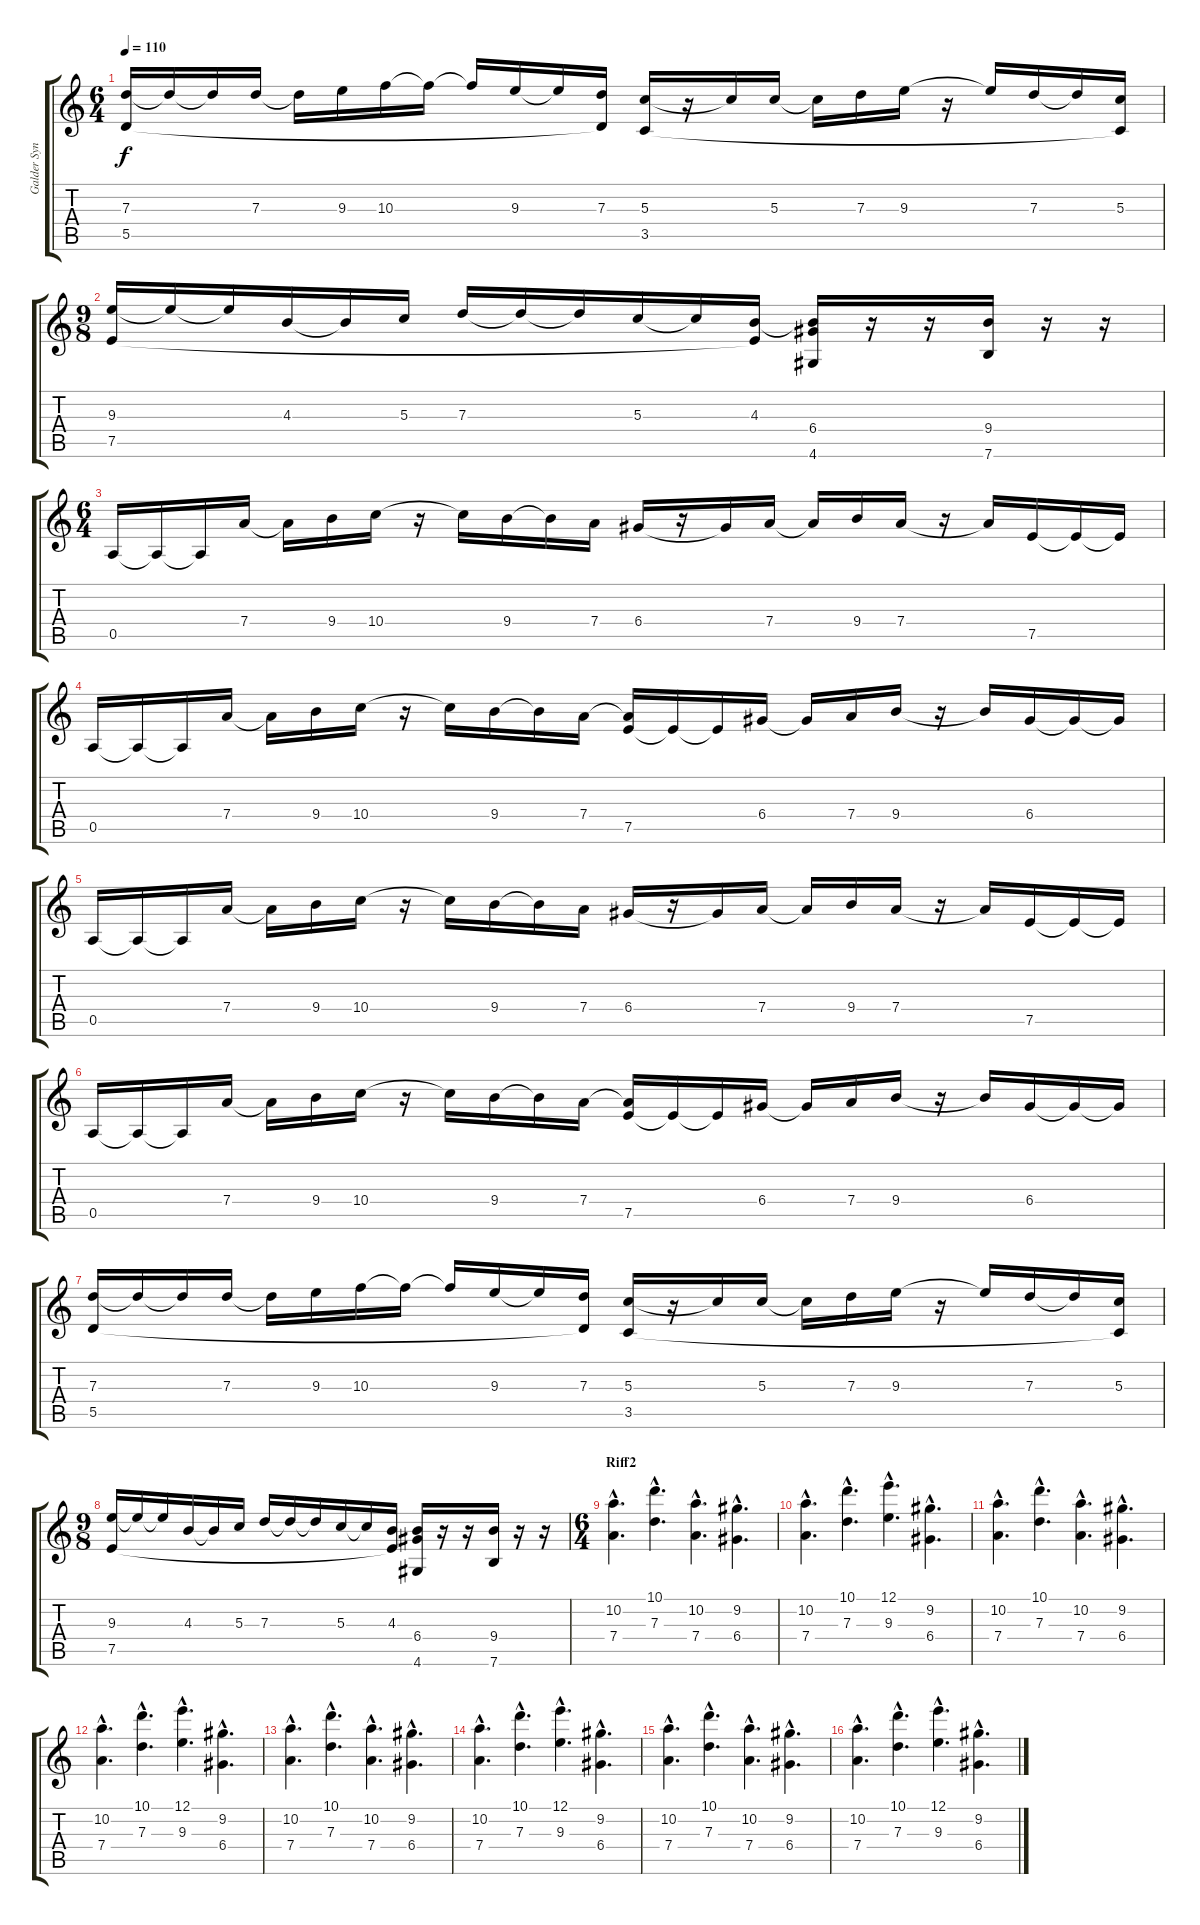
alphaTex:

\track ("Galder SynthStrings" "Galder Syn") {instrument stringensemble1}
\staff {score tabs}
\tuning (E5 B4 G4 D4 A3 E3) {hide}
\ts (6 4)
\tempo 110
\clef g2
\ks c
(7.3 5.5).16{dy f} 7.3{t}.16 7.3{t}.16 7.3.16 7.3{t}.16 9.3.16 10.3.16 10.3{t}.16 10.3{t}.16 9.3.16 9.3{t}.16 (7.3 5.5{t}).16 (5.3 3.5).16 r.16 5.3{t}.16 5.3.16 5.3{t}.16 7.3.16 9.3.16 r.16 9.3{t}.16 7.3.16 7.3{t}.16 (5.3 3.5{t}).16 |
\ts (9 8)
(9.3 7.5).16 9.3{t}.16 9.3{t}.16 4.3.16 4.3{t}.16 5.3.16 7.3.16 7.3{t}.16 7.3{t}.16 5.3.16 5.3{t}.16 (4.3 7.5{t}).16 (4.3{t} 6.4 4.6).16 r.16 r.16 (9.4 7.6).16 r.16 r.16 |
\ts (6 4)
0.5.16 0.5{t}.16 0.5{t}.16 7.4.16 7.4{t}.16 9.4.16 10.4.16 r.16 10.4{t}.16 9.4.16 9.4{t}.16 7.4.16 6.4.16 r.16 6.4{t}.16 7.4.16 7.4{t}.16 9.4.16 7.4.16 r.16 7.4{t}.16 7.5.16 7.5{t}.16 7.5{t}.16 |
0.5.16 0.5{t}.16 0.5{t}.16 7.4.16 7.4{t}.16 9.4.16 10.4.16 r.16 10.4{t}.16 9.4.16 9.4{t}.16 7.4.16 (7.4{t} 7.5).16 7.5{t}.16 7.5{t}.16 6.4.16 6.4{t}.16 7.4.16 9.4.16 r.16 9.4{t}.16 6.4.16 6.4{t}.16 6.4{t}.16 |
0.5.16 0.5{t}.16 0.5{t}.16 7.4.16 7.4{t}.16 9.4.16 10.4.16 r.16 10.4{t}.16 9.4.16 9.4{t}.16 7.4.16 6.4.16 r.16 6.4{t}.16 7.4.16 7.4{t}.16 9.4.16 7.4.16 r.16 7.4{t}.16 7.5.16 7.5{t}.16 7.5{t}.16 |
0.5.16 0.5{t}.16 0.5{t}.16 7.4.16 7.4{t}.16 9.4.16 10.4.16 r.16 10.4{t}.16 9.4.16 9.4{t}.16 7.4.16 (7.4{t} 7.5).16 7.5{t}.16 7.5{t}.16 6.4.16 6.4{t}.16 7.4.16 9.4.16 r.16 9.4{t}.16 6.4.16 6.4{t}.16 6.4{t}.16 |
(7.3 5.5).16 7.3{t}.16 7.3{t}.16 7.3.16 7.3{t}.16 9.3.16 10.3.16 10.3{t}.16 10.3{t}.16 9.3.16 9.3{t}.16 (7.3 5.5{t}).16 (5.3 3.5).16 r.16 5.3{t}.16 5.3.16 5.3{t}.16 7.3.16 9.3.16 r.16 9.3{t}.16 7.3.16 7.3{t}.16 (5.3 3.5{t}).16 |
\ts (9 8)
(9.3 7.5).16 9.3{t}.16 9.3{t}.16 4.3.16 4.3{t}.16 5.3.16 7.3.16 7.3{t}.16 7.3{t}.16 5.3.16 5.3{t}.16 (4.3 7.5{t}).16 (4.3{t} 6.4 4.6).16 r.16 r.16 (9.4 7.6).16 r.16 r.16 |
\ts (6 4)
\section ("" "Riff2")
(10.2{hac} 7.4{hac}).4{d volume 10} (10.1{hac} 7.3{hac}).4{d} (10.2{hac} 7.4{hac}).4{d} (9.2{hac} 6.4{hac}).4{d} |
(10.2{hac} 7.4{hac}).4{d} (10.1{hac} 7.3{hac}).4{d} (12.1{hac} 9.3{hac}).4{d} (9.2{hac} 6.4{hac}).4{d} |
(10.2{hac} 7.4{hac}).4{d} (10.1{hac} 7.3{hac}).4{d} (10.2{hac} 7.4{hac}).4{d} (9.2{hac} 6.4{hac}).4{d} |
(10.2{hac} 7.4{hac}).4{d} (10.1{hac} 7.3{hac}).4{d} (12.1{hac} 9.3{hac}).4{d} (9.2{hac} 6.4{hac}).4{d} |
(10.2{hac} 7.4{hac}).4{d} (10.1{hac} 7.3{hac}).4{d} (10.2{hac} 7.4{hac}).4{d} (9.2{hac} 6.4{hac}).4{d} |
(10.2{hac} 7.4{hac}).4{d} (10.1{hac} 7.3{hac}).4{d} (12.1{hac} 9.3{hac}).4{d} (9.2{hac} 6.4{hac}).4{d} |
(10.2{hac} 7.4{hac}).4{d} (10.1{hac} 7.3{hac}).4{d} (10.2{hac} 7.4{hac}).4{d} (9.2{hac} 6.4{hac}).4{d} |
(10.2{hac} 7.4{hac}).4{d} (10.1{hac} 7.3{hac}).4{d} (12.1{hac} 9.3{hac}).4{d} (9.2{hac} 6.4{hac}).4{d}
